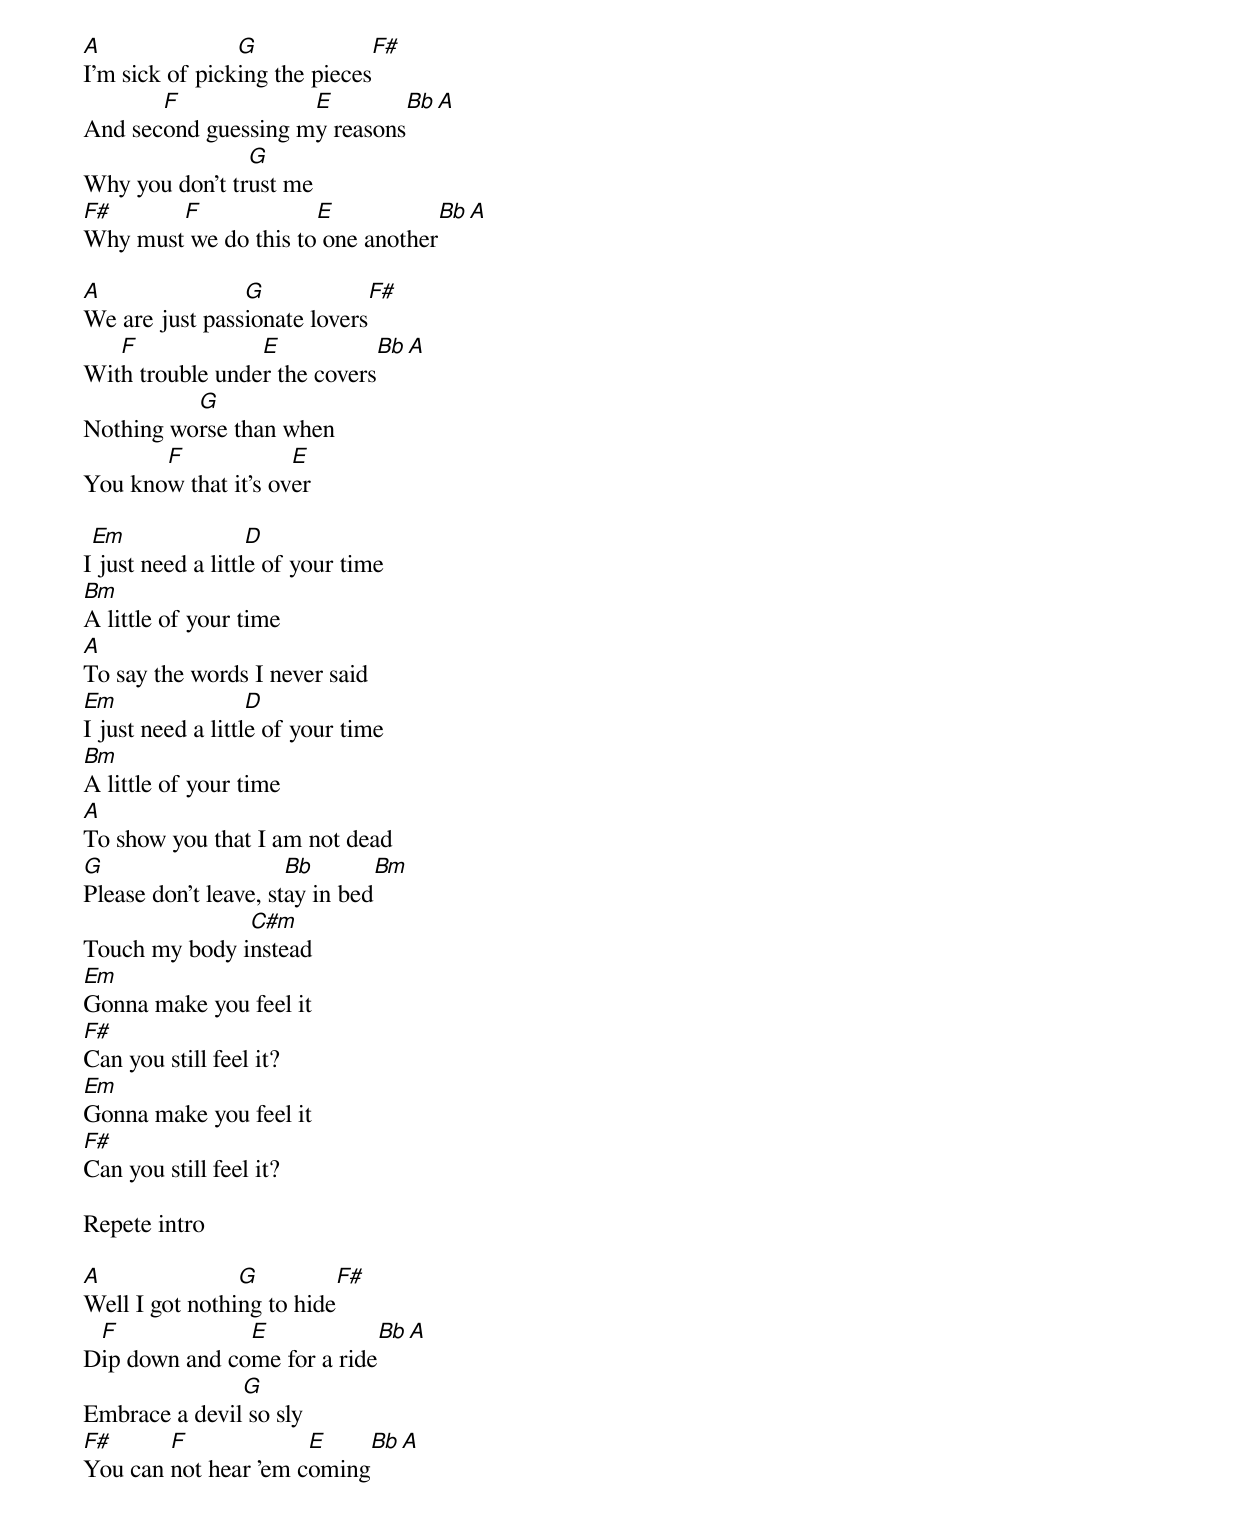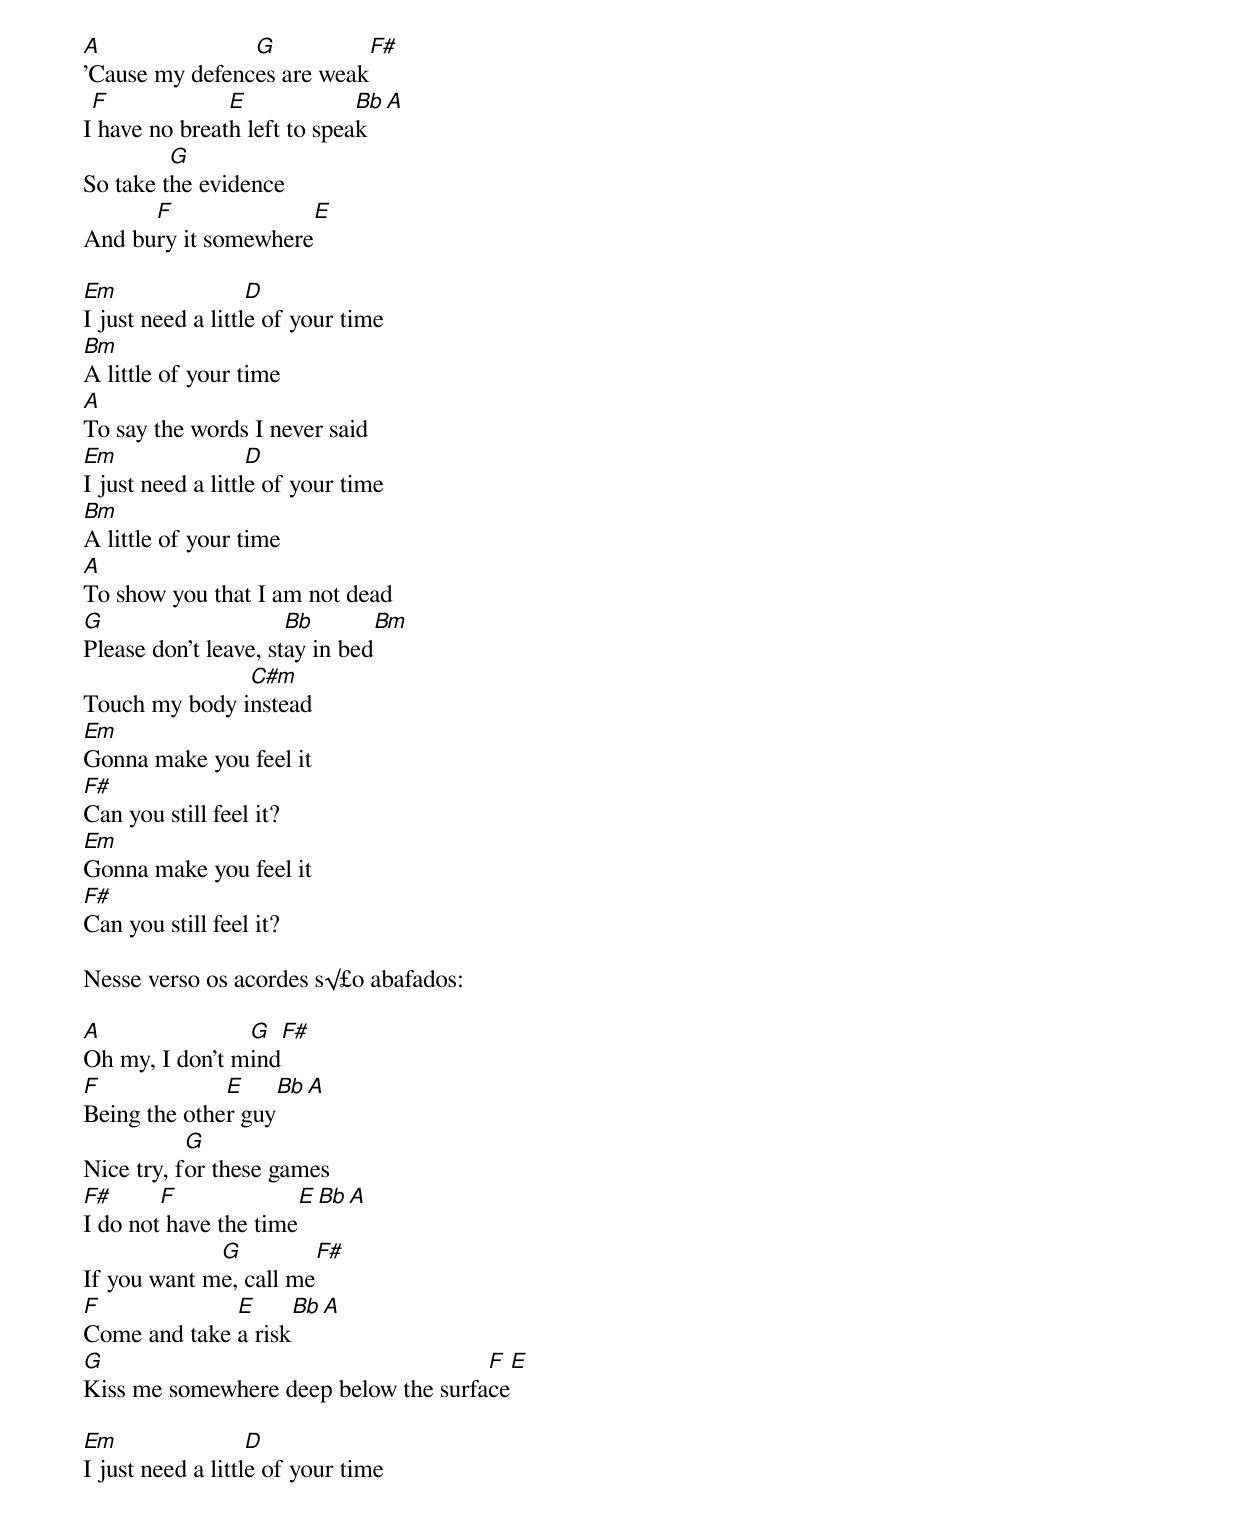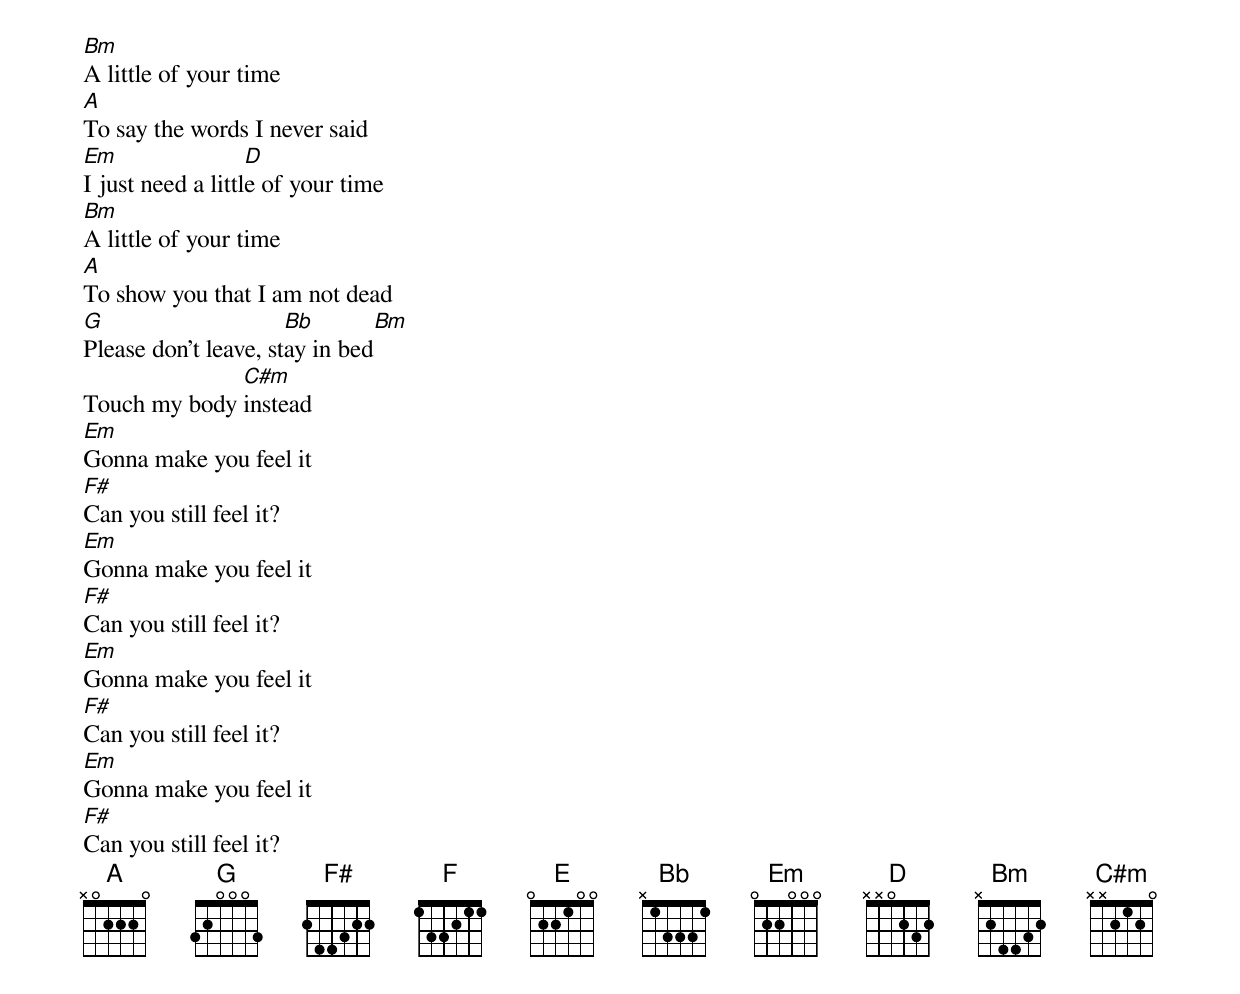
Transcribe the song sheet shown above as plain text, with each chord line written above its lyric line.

A               G                      F#
I'm sick of picking the pieces
       F             E             Bb     A
And second guessing my reasons
                G
Why you don't trust me
F#      F             E            Bb              A
Why must we do this to one another

A               G                      F#
We are just passionate lovers
   F             E             Bb     A
With trouble under the covers
          G
Nothing worse than when
       F             E
You know that it's over

 Em                D
I just need a little of your time
Bm
A little of your time
A
To say the words I never said
Em                 D
I just need a little of your time
Bm
A little of your time
A
To show you that I am not dead
G                     Bb                  Bm
Please don't leave, stay in bed
               C#m
Touch my body instead
Em
Gonna make you feel it
F#
Can you still feel it?
Em
Gonna make you feel it
F#
Can you still feel it?

Repete intro

A               G                      F#
Well I got nothing to hide
 F             E             Bb     A
Dip down and come for a ride
               G
Embrace a devil so sly
F#      F             E            Bb              A
You can not hear 'em coming

A               G                      F#
'Cause my defences are weak
 F             E             Bb     A
I have no breath left to speak
         G
So take the evidence
      F                    E
And bury it somewhere

Em                 D
I just need a little of your time
Bm
A little of your time
A
To say the words I never said
Em                 D
I just need a little of your time
Bm
A little of your time
A
To show you that I am not dead
G                     Bb                  Bm
Please don't leave, stay in bed
               C#m
Touch my body instead
Em
Gonna make you feel it
F#
Can you still feel it?
Em
Gonna make you feel it
F#
Can you still feel it?

Nesse verso os acordes s√£o abafados:

A               G                      F#
Oh my, I don't mind
F             E             Bb     A
Being the other guy
           G
Nice try, for these games
F#      F             E            Bb              A
I do not have the time
             G                      F#
If you want me, call me
F             E             Bb     A
Come and take a risk
G                                     F                      E
Kiss me somewhere deep below the surface

Em                 D
I just need a little of your time
Bm
A little of your time
A
To say the words I never said
Em                 D
I just need a little of your time
Bm
A little of your time
A
To show you that I am not dead
G                     Bb                  Bm
Please don't leave, stay in bed
              C#m
Touch my body instead
Em
Gonna make you feel it
F#
Can you still feel it?
Em
Gonna make you feel it
F#
Can you still feel it?
Em
Gonna make you feel it
F#
Can you still feel it?
Em
Gonna make you feel it
F#
Can you still feel it?
